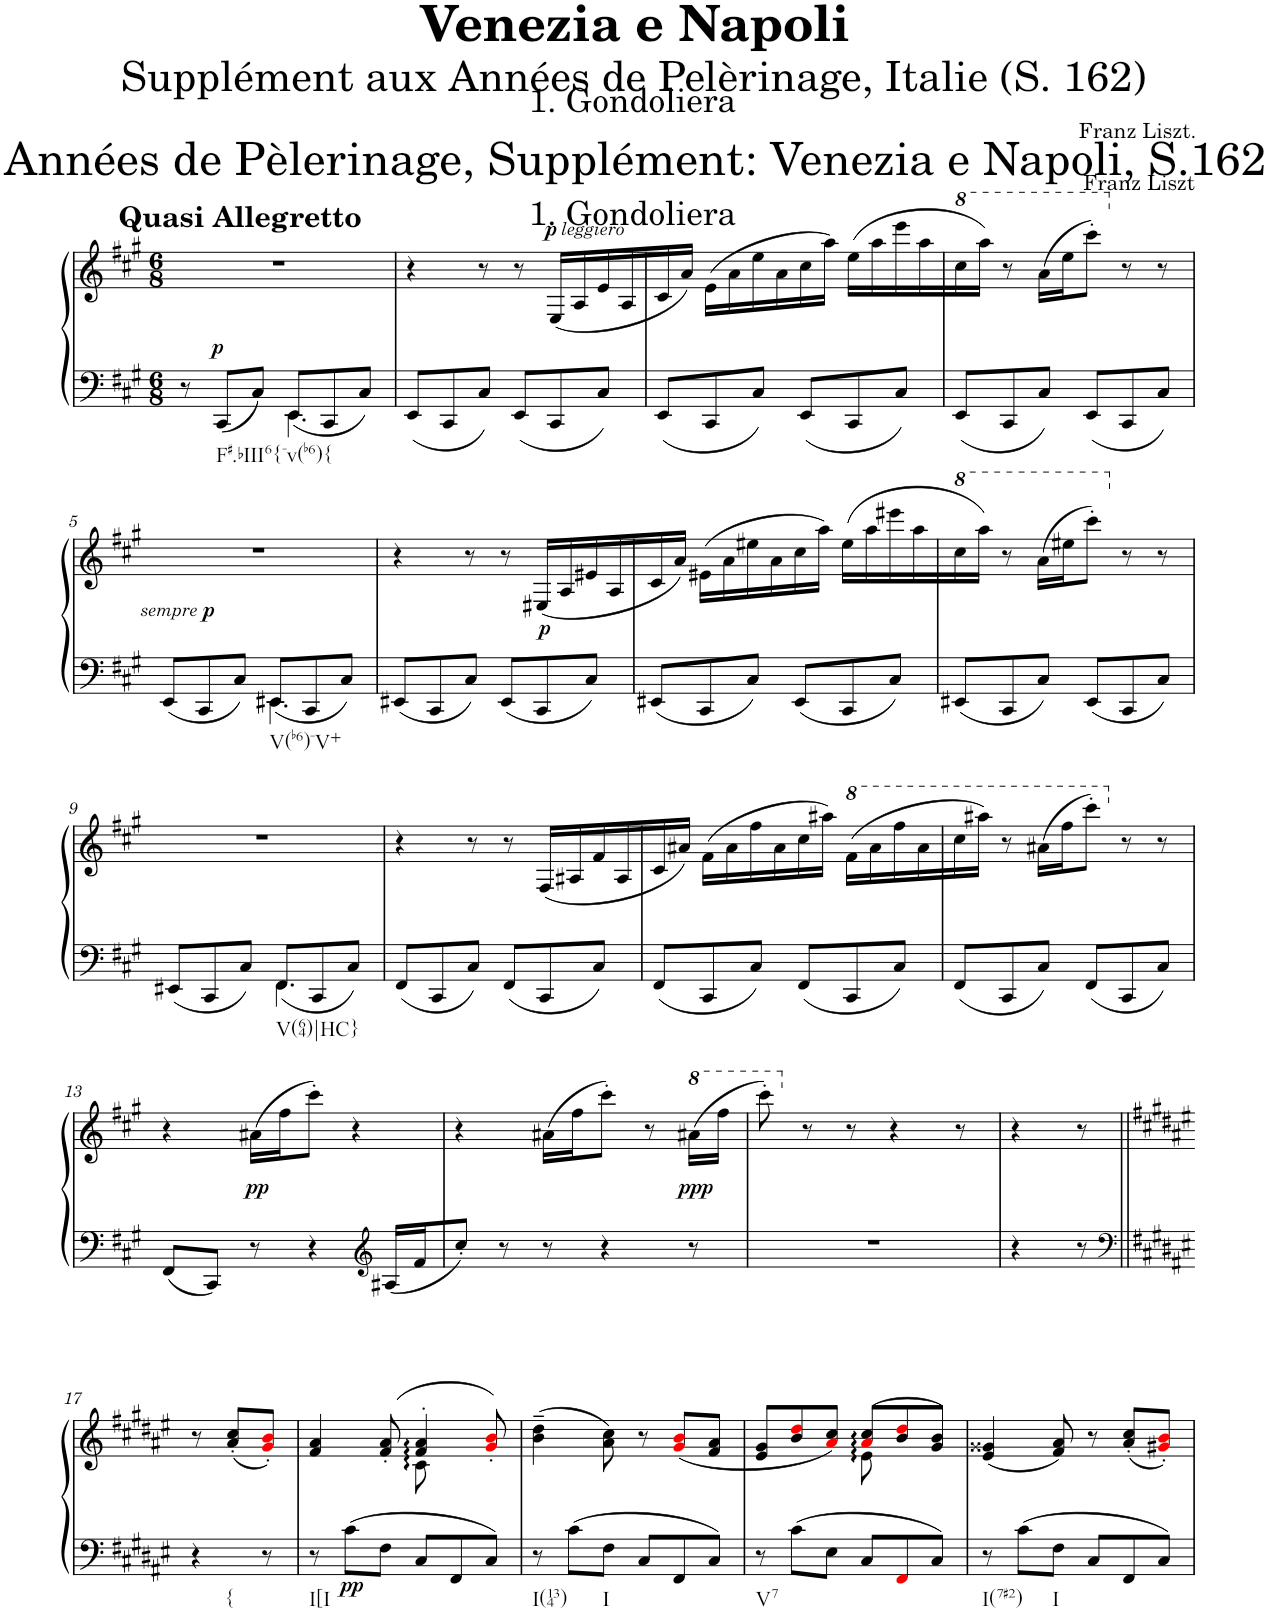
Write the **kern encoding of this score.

**kern	**kern	**kern	**kern	**dynam
*part1	*part1	*part1	*part1	*part1
*staff4	*staff3	*staff2	*staff1	*staff1/2/3/4
*I"Piano	*	*	*	*
*I'Pno.	*	*	*	*
*	*	*stria5	*stria5	*
*clefF4	*clefG2	*clefF4	*clefG2	*
*k[f#c#g#]	*k[f#c#g#]	*k[f#c#g#]	*k[f#c#g#]	*
*M6/8	*M6/8	*M6/8	*M6/8	*
=1	=1	=1	=1	=1
*^	*	*	*	*
!	!	!	!	!LO:TX:a:B:t=Quasi Allegretto	!
8r	4.ryy	2.r	2.r	2.r	.
!LO:TX:b:t=F#.bIII6{-v(b6){	!	!	!	!	!
!	!	!	!	!	!LO:DY:a=4
8CC#/L	.	.	.	.	p
8C#/J	.	.	.	.	.
!	!LO:N:head=solid	!	!	!	!
8EE/L	4.EE\	.	.	.	.
8CC#/	.	.	.	.	.
8C#/J	.	.	.	.	.
*v	*v	*	*	*	*
=2	=2	=2	=2	=2
8EE/L	4r	2.r	2.r	.
8CC#/	.	.	.	.
8C#/J	8r	.	.	.
!	!	!	!	!LO:DY:a=3
!	!	!	!	!LO:DY:n=1:a=3
8EE/L	8r	.	.	p other-dynamics
8CC#/	16E/LL	.	.	.
.	16A/	.	.	.
8C#/J	16e/	.	.	.
.	16A/	.	.	.
=3	=3	=3	=3	=3
8EE/L	16c#/	2.r	2.r	.
.	16a/JJ	.	.	.
8CC#/	16e\LL	.	.	.
.	16a\	.	.	.
8C#/J	16ee\	.	.	.
.	16a\	.	.	.
8EE/L	16cc#\	.	.	.
.	16aa\JJ	.	.	.
8CC#/	16ee\LL	.	.	.
.	16aa\	.	.	.
8C#/J	16eee\	.	.	.
.	16aa\	.	.	.
=4	=4	=4	=4	=4
*	*8va	*	*	*
8EE/L	16ccc#\	2.r	2.r	.
.	16aaa\JJ	.	.	.
8CC#/	8r	.	.	.
8C#/J	16aa\LL	.	.	.
.	16eee\J	.	.	.
8EE/L	8cccc#'\J	.	.	.
*	*X8va	*	*	*
8CC#/	8r	.	.	.
8C#/J	8r	.	.	.
!!LO:LB:g=z
=5	=5	=5	=5	=5
*^	*	*	*	*
8EE/L	4.ryy	2.r	2.r	2.r	.
!	!	!	!	!	!LO:DY:a=4
!	!	!	!	!	!LO:DY:n=1:a=4
8CC#/	.	.	.	.	other-dynamics p
8C#/J	.	.	.	.	.
!LO:TX:b:t=V(b6)-V+	!	!	!	!	!
!	!LO:N:head=solid	!	!	!	!
8EE#X/L	4.EE#\	.	.	.	.
8CC#/	.	.	.	.	.
8C#/J	.	.	.	.	.
*v	*v	*	*	*	*
=6	=6	=6	=6	=6
8EE#X/L	4r	2.r	2.r	.
8CC#/	.	.	.	.
8C#/J	8r	.	.	.
!	!	!	!	!LO:DY:b=3
8EE#/L	8r	.	.	p
8CC#/	16E#X/LL	.	.	.
.	16A/	.	.	.
8C#/J	16e#X/	.	.	.
.	16A/	.	.	.
=7	=7	=7	=7	=7
8EE#X/L	16c#/	2.r	2.r	.
.	16a/JJ	.	.	.
8CC#/	16e#X\LL	.	.	.
.	16a\	.	.	.
8C#/J	16ee#X\	.	.	.
.	16a\	.	.	.
8EE#/L	16cc#\	.	.	.
.	16aa\JJ	.	.	.
8CC#/	16ee#\LL	.	.	.
.	16aa\	.	.	.
8C#/J	16eee#X\	.	.	.
.	16aa\	.	.	.
=8	=8	=8	=8	=8
*	*8va	*	*	*
8EE#X/L	16ccc#\	2.r	2.r	.
.	16aaa\JJ	.	.	.
8CC#/	8r	.	.	.
8C#/J	16aa\LL	.	.	.
.	16eee#X\J	.	.	.
8EE#/L	8cccc#'\J	.	.	.
*	*X8va	*	*	*
8CC#/	8r	.	.	.
8C#/J	8r	.	.	.
!!LO:LB:g=z
=9	=9	=9	=9	=9
*^	*	*	*	*
8EE#X/L	4.ryy	2.r	2.r	2.r	.
8CC#/	.	.	.	.	.
8C#/J	.	.	.	.	.
!LO:TX:b:t=V(64)|HC}	!	!	!	!	!
!	!LO:N:head=solid	!	!	!	!
8FF#/L	4.FF#\	.	.	.	.
8CC#/	.	.	.	.	.
8C#/J	.	.	.	.	.
*v	*v	*	*	*	*
=10	=10	=10	=10	=10
8FF#/L	4r	2.r	2.r	.
8CC#/	.	.	.	.
8C#/J	8r	.	.	.
8FF#/L	8r	.	.	.
8CC#/	16F#/LL	.	.	.
.	16A#X/	.	.	.
8C#/J	16f#/	.	.	.
.	16A#/	.	.	.
=11	=11	=11	=11	=11
8FF#/L	16c#/	2.r	2.r	.
.	16a#X/JJ	.	.	.
8CC#/	16f#\LL	.	.	.
.	16a#\	.	.	.
8C#/J	16ff#\	.	.	.
.	16a#\	.	.	.
8FF#/L	16cc#\	.	.	.
.	16aa#X\JJ	.	.	.
*	*8va	*	*	*
8CC#/	16ff#\LL	.	.	.
.	16aa#\	.	.	.
8C#/J	16fff#\	.	.	.
.	16aa#\	.	.	.
=12	=12	=12	=12	=12
8FF#/L	16ccc#\	2.r	2.r	.
.	16aaa#X\JJ	.	.	.
8CC#/	8r	.	.	.
8C#/J	16aa#X\LL	.	.	.
.	16fff#\J	.	.	.
8FF#/L	8cccc#'\J	.	.	.
*	*X8va	*	*	*
8CC#/	8r	.	.	.
8C#/J	8r	.	.	.
!!LO:LB:g=z
=13	=13	=13	=13	=13
8FF#/L	4r	2.r	2.r	.
8CC#/J	.	.	.	.
!	!	!	!	!LO:DY:b=3
8r	16a#X\LL	.	.	pp
.	16ff#\J	.	.	.
4r	8ccc#'\J	.	.	.
.	4r	.	.	.
*clefG2	*	*	*	*
16A#X/LL	.	.	.	.
16f#/J	.	.	.	.
=14	=14	=14	=14	=14
8cc#'/J	4r	2.r	2.r	.
8r	.	.	.	.
8r	16a#X\LL	.	.	.
.	16ff#\J	.	.	.
4r	8ccc#'\J	.	.	.
.	8r	.	.	.
*	*8va	*	*	*
!	!	!	!	!LO:DY:b=3
8r	16aa#X\LL	.	.	ppp
.	16fff#\JJ	.	.	.
=15	=15	=15	=15	=15
2.r	8cccc#'\	2.r	2.r	.
*	*X8va	*	*	*
.	8r	.	.	.
.	8r	.	.	.
.	4r	.	.	.
.	8r	.	.	.
=16	=16	=16	=16	=16
4r	4r	4r	4r	.
8r	8r	8r	8r	.
!!LO:LB:g=z
=17||	=17||	=17||	=17||	=17||
*clefF4	*	*	*	*
*k[f#c#g#d#a#e#]	*k[f#c#g#d#a#e#]	*k[f#c#g#d#a#e#]	*k[f#c#g#d#a#e#]	*
!LO:TX:b:t={	!	!	!	!
4r	8r	4r	4r	.
.	8a#/' 8cc#/'L	.	.	.
8r	8g#i/' 8bi/'J	8r	8r	.
=18	=18	=18	=18	=18
*	*^	*	*	*
!LO:TX:b:t=I[I	!	!	!	!	!
8r	4ryy	4f#/ 4a#/	2.r	2.r	.
!	!	!	!	!	!LO:DY:b=4
8c#\L	.	.	.	.	pp
8F#\J	8ryy	8f#/' 8a#/'	.	.	.
8C#/L	8c#\	4f#/' 4a#/'	.	.	.
8FF#/	4ryy	.	.	.	.
8C#/J	.	8g#i/' 8bi/'	.	.	.
=19	=19	=19	=19	=19	=19
!LO:TX:b:t=I(134)	!	!	!	!	!
*	*v	*v	*	*	*
8r	4b\~ 4dd#\~	2.r	2.r	.
8c#\L	.	.	.	.
!LO:TX:b:t=I	!	!	!	!
8F#\J	8a#\ 8cc#\	.	.	.
8C#/L	8r	.	.	.
8FF#/	8g#i/ 8bi/L	.	.	.
8C#/J	8f#/ 8a#/J	.	.	.
=20	=20	=20	=20	=20
*	*^	*	*	*
!LO:TX:b:t=V7	!	!	!	!	!
8r	4ryy	8e#/ 8g#/L	2.r	2.r	.
8c#\L	.	8b/ 8dd#i/	.	.	.
8E#\J	8ryy	8a#i/ 8cc#/J	.	.	.
8C#/L	8e#\	8a#i/ 8cc#/L	.	.	.
8FF#i/	4ryy	8b/ 8dd#i/	.	.	.
8C#/J	.	8g#/ 8b/J	.	.	.
=21	=21	=21	=21	=21	=21
!LO:TX:b:t=I(7#2)	!	!	!	!	!
*	*v	*v	*	*	*
8r	4e#/ 4g##X/	2.r	2.r	.
8c#\L	.	.	.	.
!LO:TX:b:t=I	!	!	!	!
8F#\J	8f#/ 8a#/	.	.	.
8C#/L	8r	.	.	.
8FF#/	8a#/' 8cc#/'L	.	.	.
8C#/J	8g#Xi/' 8bi/'J	.	.	.
=	=	=	=	=
*-	*-	*-	*-	*-
